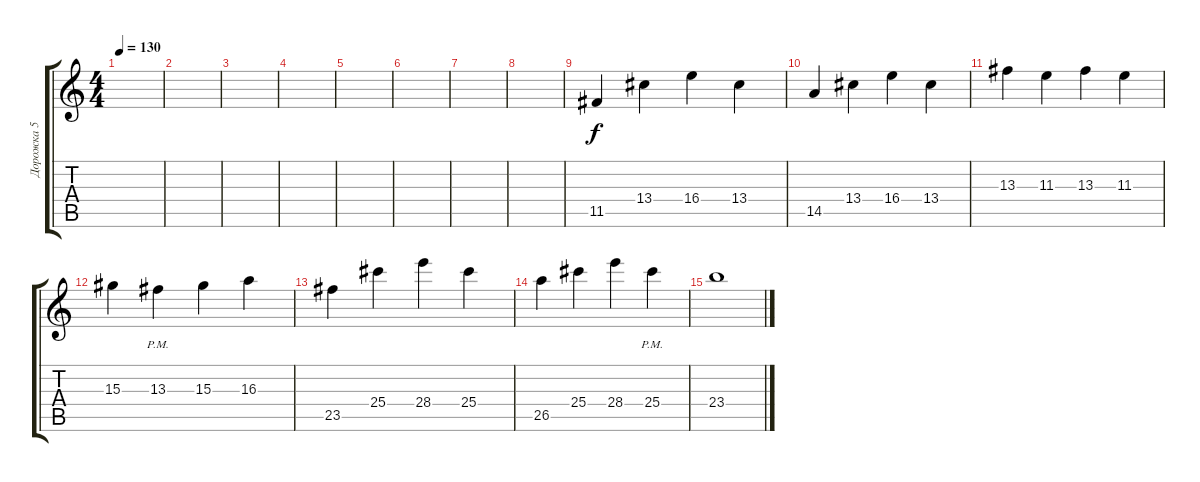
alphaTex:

\track ("Дорожка 5" "Дорожка 5") {instrument electricguitarclean}
\staff {score tabs}
\tuning (D4 A3 F3 C3 G2 C2) {hide}
\ts (4 4)
\tempo 130
\clef g2
\ks c
|
|
|
|
|
|
|
|
11.5.4{instrument distortionguitar} 13.4.4 16.4.4 13.4.4 |
14.5.4 13.4.4 16.4.4 13.4.4 |
13.3.4 11.3.4 13.3.4 11.3.4 |
15.3.4 13.3{pm}.4 15.3.4 16.3.4 |
23.5.4 25.4.4 28.4.4 25.4.4 |
26.5.4 25.4.4 28.4.4 25.4{pm}.4 |
23.4.1
